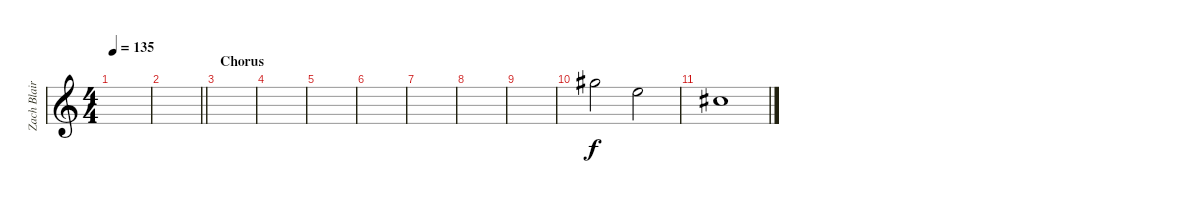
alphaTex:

\track ("Zach Blair - Vocals Two" "Zach Blair") {instrument distortionguitar}
\staff {score}
\tuning (E4 B3 G3 D3 A2 E2) {hide}
\ts (4 4)
\tempo 135
\clef g2
\ks c
|
\barLineRight lightlight
|
\section ("" "Chorus")
|
|
|
|
|
|
|
13.3.2 9.3.2 |
6.3.1
